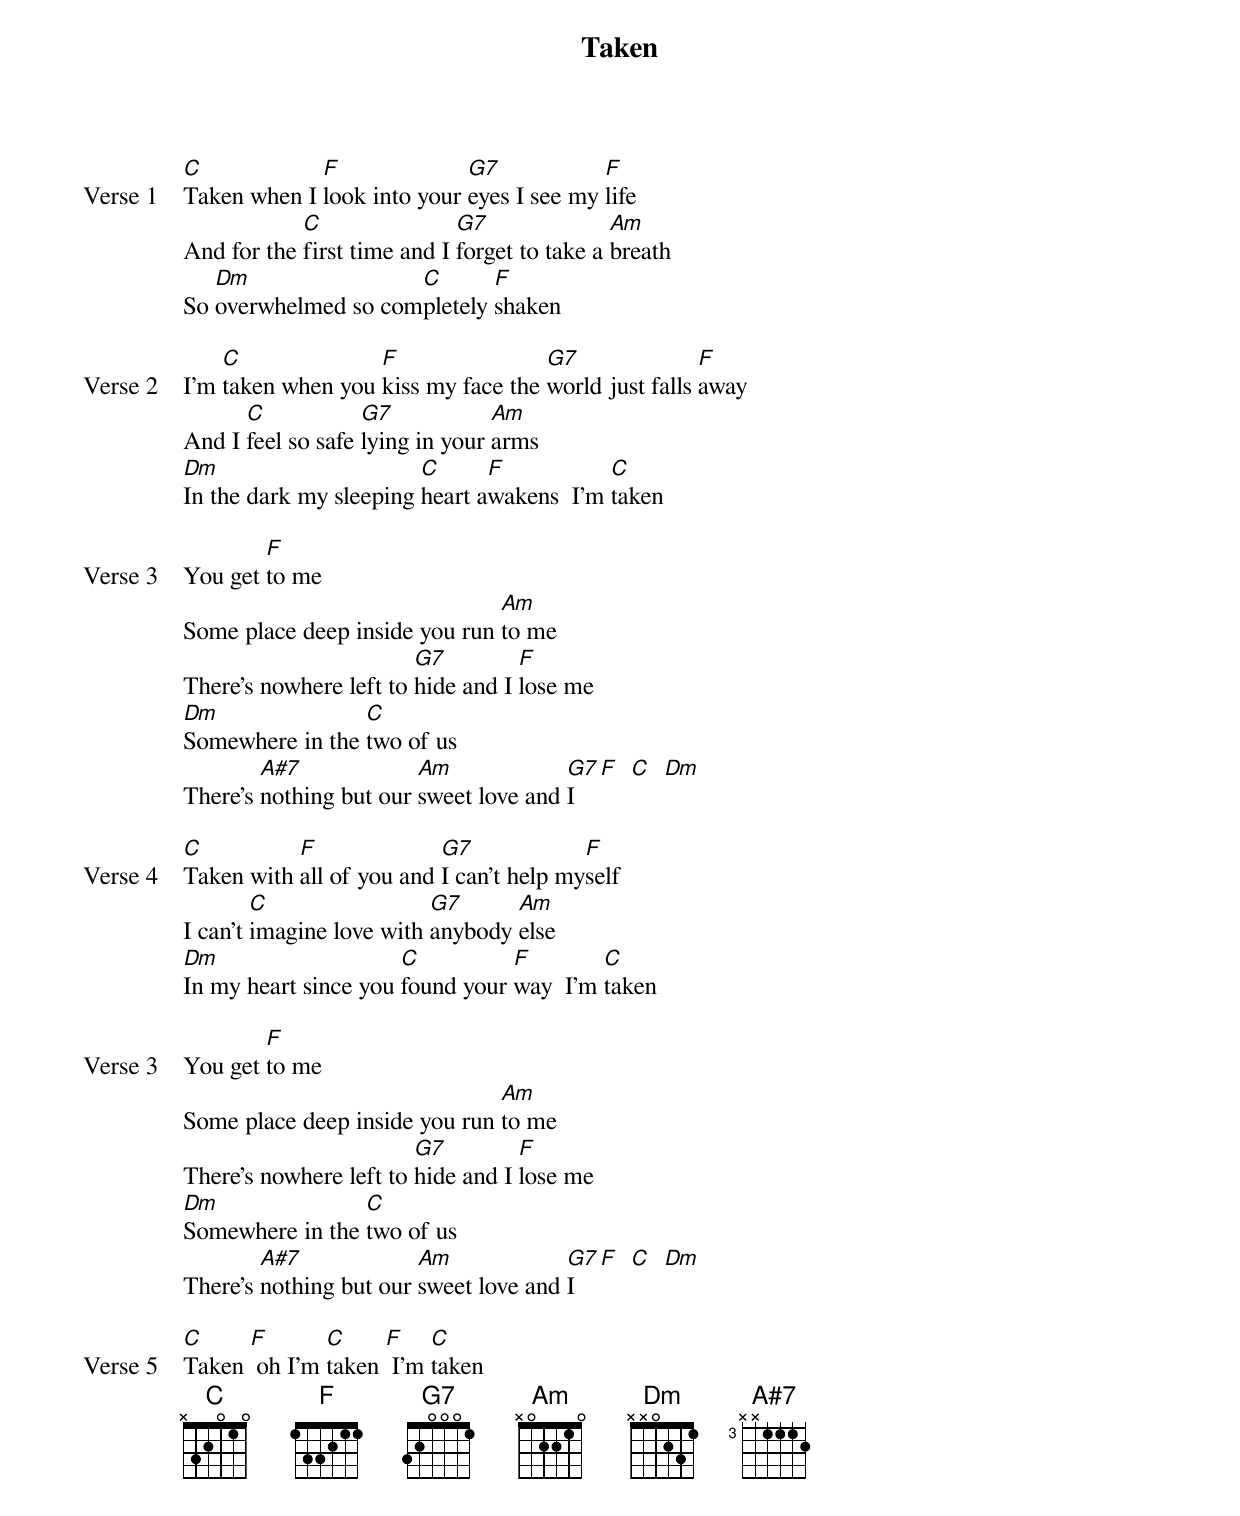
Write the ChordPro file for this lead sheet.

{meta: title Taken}
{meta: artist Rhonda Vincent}
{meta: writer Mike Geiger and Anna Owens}

{start_of_verse: Verse 1}
[C]Taken when I [F]look into your [G7]eyes I see my [F]life
And for the [C]first time and I [G7]forget to take a [Am]breath
So [Dm]overwhelmed so com[C]pletely [F]shaken
{end_of_verse}

{start_of_verse: Verse 2}
I'm [C]taken when you [F]kiss my face the [G7]world just falls [F]away
And I [C]feel so safe [G7]lying in your [Am]arms
[Dm]In the dark my sleeping [C]heart a[F]wakens  I'm [C]taken
{end_of_verse}

{start_of_verse: Verse 3}
You get [F]to me
Some place deep inside you run [Am]to me
There's nowhere left to [G7]hide and I [F]lose me
[Dm]Somewhere in the [C]two of us
There's [A#7]nothing but our [Am]sweet love and [G7]I  [F]  [C]  [Dm]
{end_of_verse}

{start_of_verse: Verse 4}
[C]Taken with [F]all of you and [G7]I can't help my[F]self
I can't [C]imagine love with [G7]anybody [Am]else
[Dm]In my heart since you [C]found your [F]way  I'm [C]taken
{end_of_verse}

{start_of_verse: Verse 3}
You get [F]to me
Some place deep inside you run [Am]to me
There's nowhere left to [G7]hide and I [F]lose me
[Dm]Somewhere in the [C]two of us
There's [A#7]nothing but our [Am]sweet love and [G7]I  [F]  [C]  [Dm]
{end_of_verse}

{start_of_verse: Verse 5}
[C]Taken [F] oh I'm [C]taken [F] I'm [C]taken
{end_of_verse}
